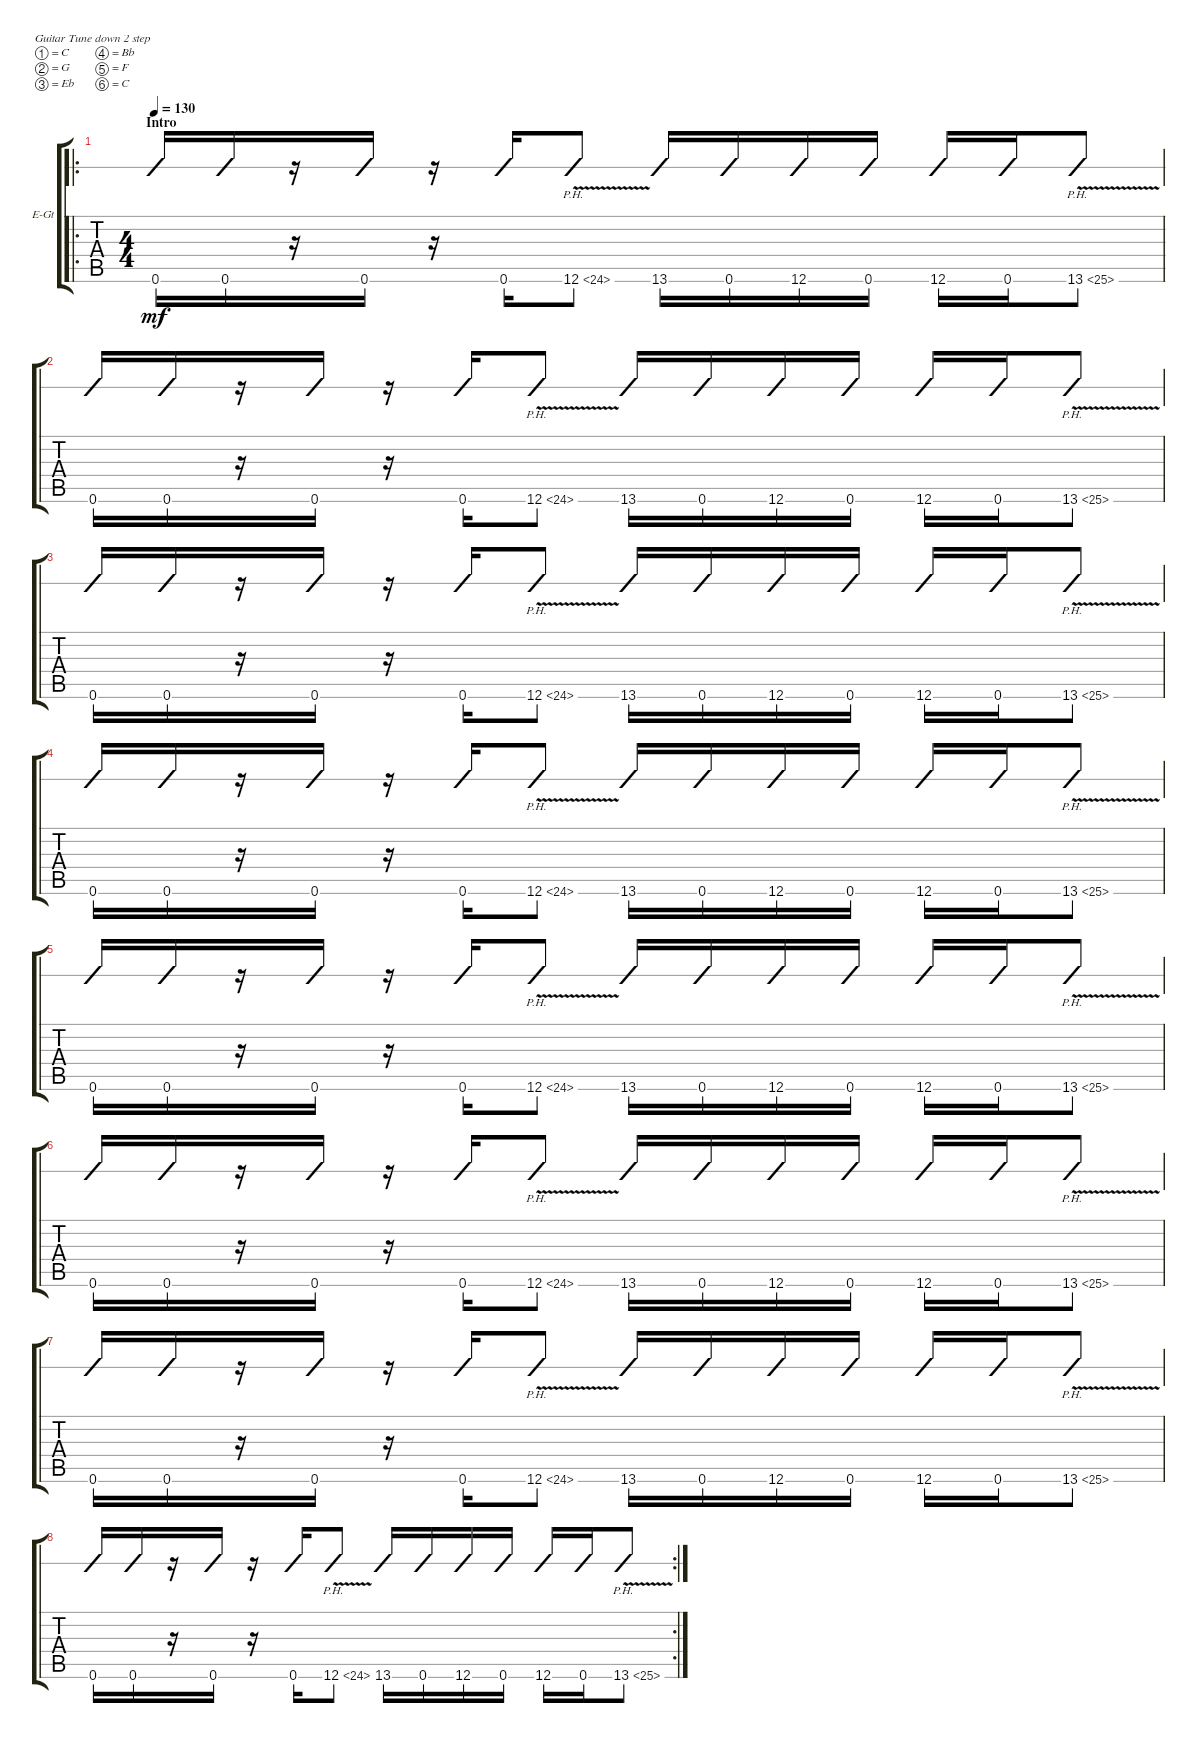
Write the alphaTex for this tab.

\bracketExtendMode groupsimilarinstruments
\firstSystemTrackNameOrientation horizontal
\otherSystemsTrackNameOrientation horizontal
\track ("Rhy1" "E-Gt") {instrument distortionguitar}
\staff {tabs slash}
\tuning (C4 G3 Eb3 Bb2 F2 C2)
\ro
\ts (4 4)
\beaming (8 2 2 2 2)
\section ("" "Intro")
\tempo 130
\clef g2
\ks c
0.6.16{dy mf instrument distortionguitar} 0.6.16 r.16 0.6.16 r.16 0.6.16 12.6{ph 12 v}.8 13.6.16 0.6.16 12.6.16 0.6.16 12.6.16 0.6.16 13.6{ph 12 v}.8 |
0.6.16 0.6.16 r.16 0.6.16 r.16 0.6.16 12.6{ph 12 v}.8 13.6.16 0.6.16 12.6.16 0.6.16 12.6.16 0.6.16 13.6{ph 12 v}.8 |
0.6.16 0.6.16 r.16 0.6.16 r.16 0.6.16 12.6{ph 12 v}.8 13.6.16 0.6.16 12.6.16 0.6.16 12.6.16 0.6.16 13.6{ph 12 v}.8 |
0.6.16 0.6.16 r.16 0.6.16 r.16 0.6.16 12.6{ph 12 v}.8 13.6.16 0.6.16 12.6.16 0.6.16 12.6.16 0.6.16 13.6{ph 12 v}.8 |
0.6.16 0.6.16 r.16 0.6.16 r.16 0.6.16 12.6{ph 12 v}.8 13.6.16 0.6.16 12.6.16 0.6.16 12.6.16 0.6.16 13.6{ph 12 v}.8 |
0.6.16 0.6.16 r.16 0.6.16 r.16 0.6.16 12.6{ph 12 v}.8 13.6.16 0.6.16 12.6.16 0.6.16 12.6.16 0.6.16 13.6{ph 12 v}.8 |
0.6.16 0.6.16 r.16 0.6.16 r.16 0.6.16 12.6{ph 12 v}.8 13.6.16 0.6.16 12.6.16 0.6.16 12.6.16 0.6.16 13.6{ph 12 v}.8 |
\rc 2
0.6.16 0.6.16 r.16 0.6.16 r.16 0.6.16 12.6{ph 12 v}.8 13.6.16 0.6.16 12.6.16 0.6.16 12.6.16 0.6.16 13.6{ph 12 v}.8
